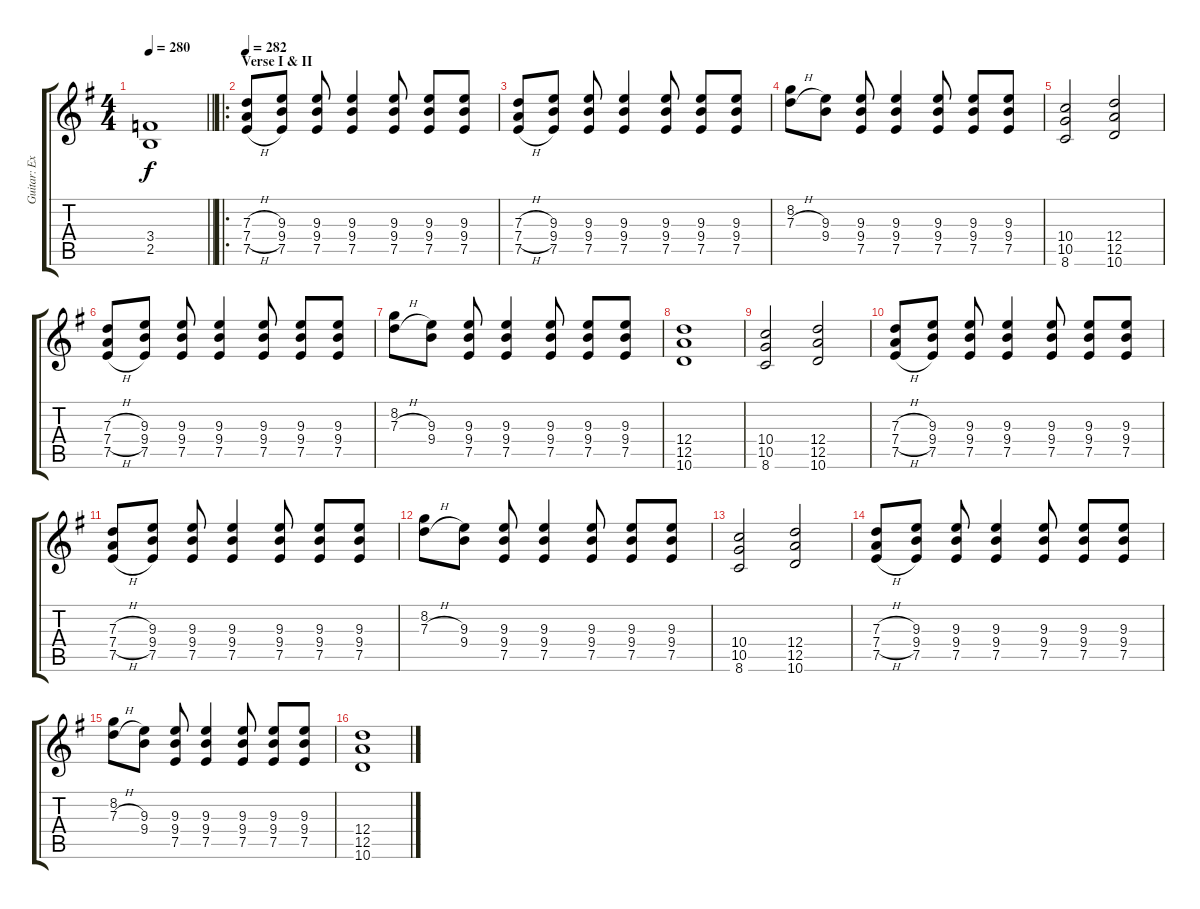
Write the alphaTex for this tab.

\track ("Guitar: Extra" "Guitar: Ex") {instrument overdrivenguitar}
\staff {score tabs}
\tuning (E4 B3 G3 D3 A2 E2) {hide}
\ts (4 4)
\tempo 280
\clef g2
\barLineRight lightlight
\ks g
(3.4{t} 2.5{t}).1{dy f} |
\ro
\section ("" "Verse I & II")
\tempo 282
(7.3{h} 7.4{h} 7.5{h}).8 (9.3 9.4 7.5).8 (9.3 9.4 7.5).8 (9.3 9.4 7.5).4 (9.3 9.4 7.5).8 (9.3 9.4 7.5).8 (9.3 9.4 7.5).8 |
(7.3{h} 7.4{h} 7.5{h}).8 (9.3 9.4 7.5).8 (9.3 9.4 7.5).8 (9.3 9.4 7.5).4 (9.3 9.4 7.5).8 (9.3 9.4 7.5).8 (9.3 9.4 7.5).8 |
(8.2 7.3{h}).8 (9.3 9.4).8 (9.3 9.4 7.5).8 (9.3 9.4 7.5).4 (9.3 9.4 7.5).8 (9.3 9.4 7.5).8 (9.3 9.4 7.5).8 |
(10.4 10.5 8.6).2 (12.4 12.5 10.6).2 |
(7.3{h} 7.4{h} 7.5{h}).8 (9.3 9.4 7.5).8 (9.3 9.4 7.5).8 (9.3 9.4 7.5).4 (9.3 9.4 7.5).8 (9.3 9.4 7.5).8 (9.3 9.4 7.5).8 |
(8.2 7.3{h}).8 (9.3 9.4).8 (9.3 9.4 7.5).8 (9.3 9.4 7.5).4 (9.3 9.4 7.5).8 (9.3 9.4 7.5).8 (9.3 9.4 7.5).8 |
(12.4 12.5 10.6).1 |
(10.4 10.5 8.6).2 (12.4 12.5 10.6).2 |
(7.3{h} 7.4{h} 7.5{h}).8 (9.3 9.4 7.5).8 (9.3 9.4 7.5).8 (9.3 9.4 7.5).4 (9.3 9.4 7.5).8 (9.3 9.4 7.5).8 (9.3 9.4 7.5).8 |
(7.3{h} 7.4{h} 7.5{h}).8 (9.3 9.4 7.5).8 (9.3 9.4 7.5).8 (9.3 9.4 7.5).4 (9.3 9.4 7.5).8 (9.3 9.4 7.5).8 (9.3 9.4 7.5).8 |
(8.2 7.3{h}).8 (9.3 9.4).8 (9.3 9.4 7.5).8 (9.3 9.4 7.5).4 (9.3 9.4 7.5).8 (9.3 9.4 7.5).8 (9.3 9.4 7.5).8 |
(10.4 10.5 8.6).2 (12.4 12.5 10.6).2 |
(7.3{h} 7.4{h} 7.5{h}).8 (9.3 9.4 7.5).8 (9.3 9.4 7.5).8 (9.3 9.4 7.5).4 (9.3 9.4 7.5).8 (9.3 9.4 7.5).8 (9.3 9.4 7.5).8 |
(8.2 7.3{h}).8 (9.3 9.4).8 (9.3 9.4 7.5).8 (9.3 9.4 7.5).4 (9.3 9.4 7.5).8 (9.3 9.4 7.5).8 (9.3 9.4 7.5).8 |
(12.4 12.5 10.6).1
